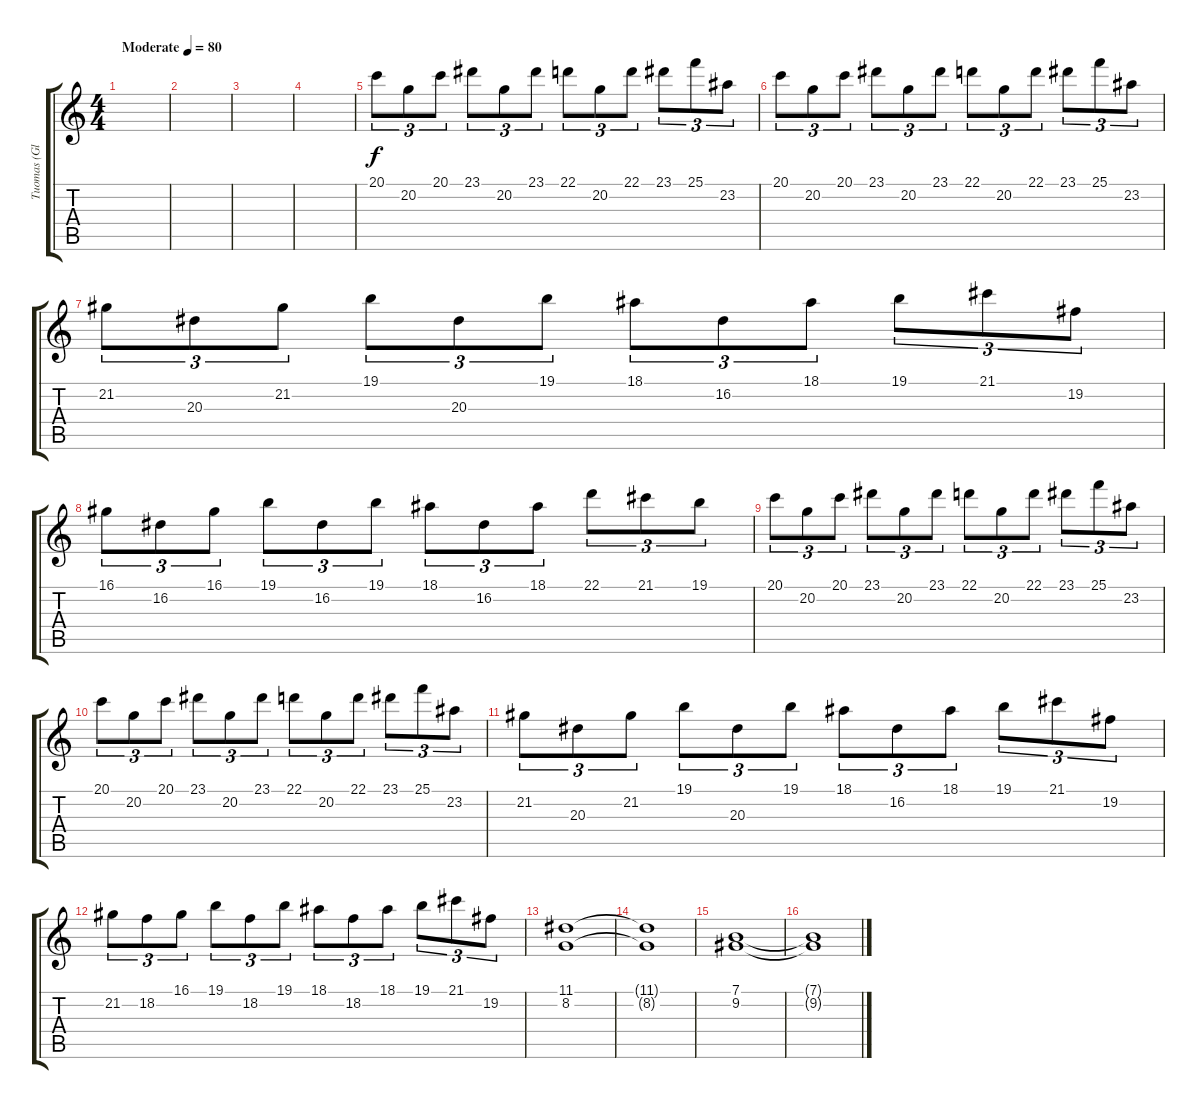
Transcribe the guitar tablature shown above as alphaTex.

\track ("Tuomas (Glocken RH)" "Tuomas (Gl") {instrument celesta}
\staff {score tabs}
\tuning (E4 B3 G3 D3 A2 E2) {hide}
\ts (4 4)
\tempo (80 "Moderate")
\clef g2
\ks c
|
|
|
|
20.1.8{tu (3 2)} 20.2.8{tu (3 2)} 20.1.8{tu (3 2)} 23.1.8{tu (3 2)} 20.2.8{tu (3 2)} 23.1.8{tu (3 2)} 22.1.8{tu (3 2)} 20.2.8{tu (3 2)} 22.1.8{tu (3 2)} 23.1.8{tu (3 2)} 25.1.8{tu (3 2)} 23.2.8{tu (3 2)} |
20.1.8{tu (3 2)} 20.2.8{tu (3 2)} 20.1.8{tu (3 2)} 23.1.8{tu (3 2)} 20.2.8{tu (3 2)} 23.1.8{tu (3 2)} 22.1.8{tu (3 2)} 20.2.8{tu (3 2)} 22.1.8{tu (3 2)} 23.1.8{tu (3 2)} 25.1.8{tu (3 2)} 23.2.8{tu (3 2)} |
21.2.8{tu (3 2)} 20.3.8{tu (3 2)} 21.2.8{tu (3 2)} 19.1.8{tu (3 2)} 20.3.8{tu (3 2)} 19.1.8{tu (3 2)} 18.1.8{tu (3 2)} 16.2.8{tu (3 2)} 18.1.8{tu (3 2)} 19.1.8{tu (3 2)} 21.1.8{tu (3 2)} 19.2.8{tu (3 2)} |
16.1.8{tu (3 2)} 16.2.8{tu (3 2)} 16.1.8{tu (3 2)} 19.1.8{tu (3 2)} 16.2.8{tu (3 2)} 19.1.8{tu (3 2)} 18.1.8{tu (3 2)} 16.2.8{tu (3 2)} 18.1.8{tu (3 2)} 22.1.8{tu (3 2)} 21.1.8{tu (3 2)} 19.1.8{tu (3 2)} |
20.1.8{tu (3 2)} 20.2.8{tu (3 2)} 20.1.8{tu (3 2)} 23.1.8{tu (3 2)} 20.2.8{tu (3 2)} 23.1.8{tu (3 2)} 22.1.8{tu (3 2)} 20.2.8{tu (3 2)} 22.1.8{tu (3 2)} 23.1.8{tu (3 2)} 25.1.8{tu (3 2)} 23.2.8{tu (3 2)} |
20.1.8{tu (3 2)} 20.2.8{tu (3 2)} 20.1.8{tu (3 2)} 23.1.8{tu (3 2)} 20.2.8{tu (3 2)} 23.1.8{tu (3 2)} 22.1.8{tu (3 2)} 20.2.8{tu (3 2)} 22.1.8{tu (3 2)} 23.1.8{tu (3 2)} 25.1.8{tu (3 2)} 23.2.8{tu (3 2)} |
21.2.8{tu (3 2)} 20.3.8{tu (3 2)} 21.2.8{tu (3 2)} 19.1.8{tu (3 2)} 20.3.8{tu (3 2)} 19.1.8{tu (3 2)} 18.1.8{tu (3 2)} 16.2.8{tu (3 2)} 18.1.8{tu (3 2)} 19.1.8{tu (3 2)} 21.1.8{tu (3 2)} 19.2.8{tu (3 2)} |
21.2.8{tu (3 2)} 18.2.8{tu (3 2)} 16.1.8{tu (3 2)} 19.1.8{tu (3 2)} 18.2.8{tu (3 2)} 19.1.8{tu (3 2)} 18.1.8{tu (3 2)} 18.2.8{tu (3 2)} 18.1.8{tu (3 2)} 19.1.8{tu (3 2)} 21.1.8{tu (3 2)} 19.2.8{tu (3 2)} |
(11.1 8.2).1{dy f} |
(11.1{t} 8.2{t}).1 |
(7.1 9.2).1 |
(7.1{t} 9.2{t}).1
